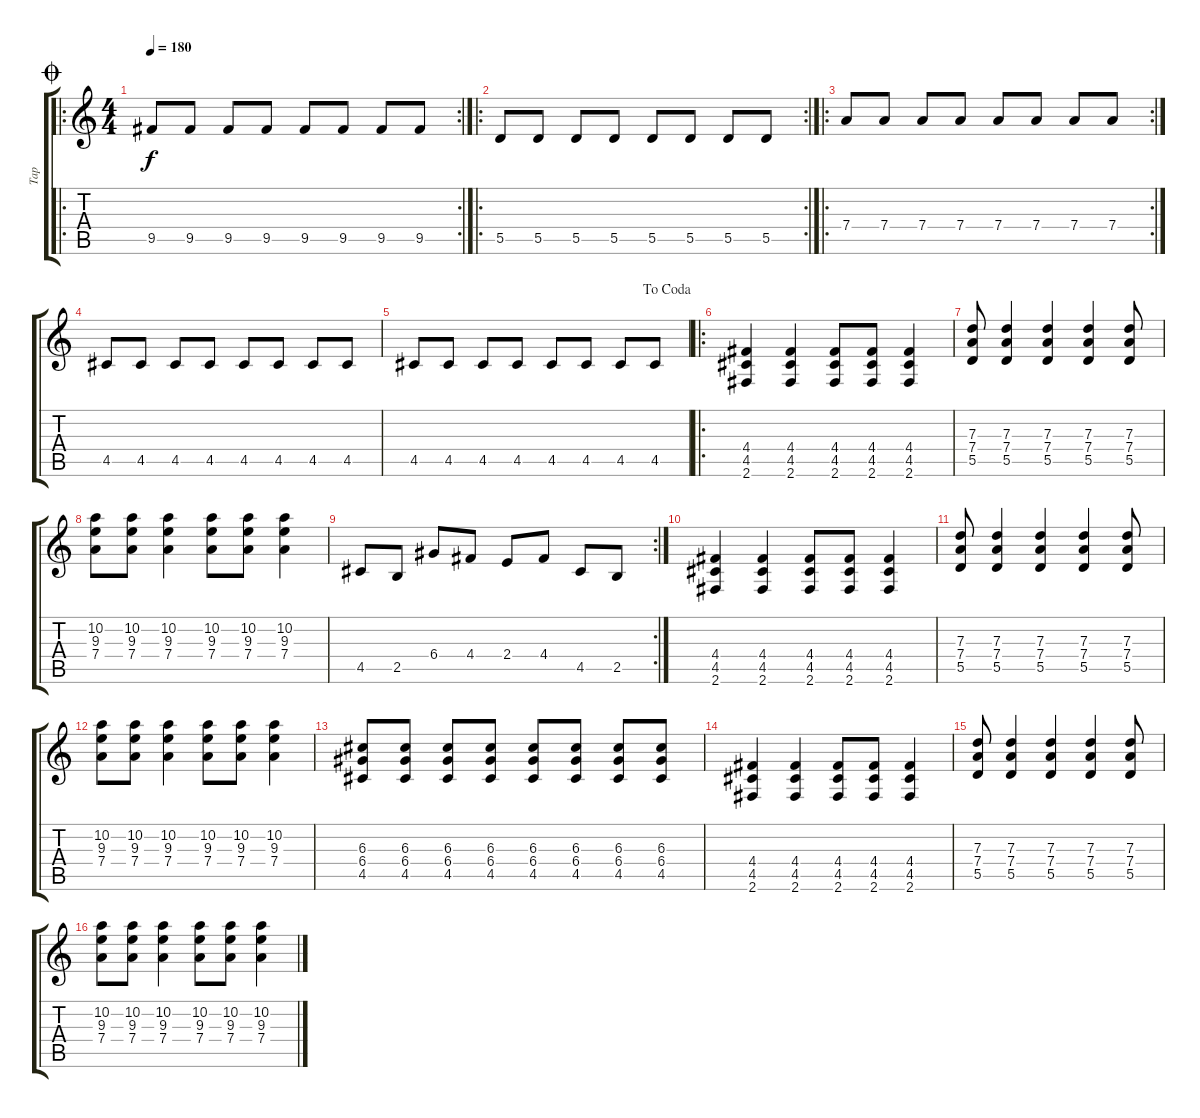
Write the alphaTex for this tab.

\track ("Tap" "Tap") {instrument overdrivenguitar}
\staff {score tabs}
\tuning (E4 B3 G3 D3 A2 E2) {hide}
\ro
\rc 2
\ts (4 4)
\jump coda
\tempo 180
\clef g2
\ks c
9.5.8{dy f} 9.5.8 9.5.8 9.5.8 9.5.8 9.5.8 9.5.8 9.5.8 |
\ro
\rc 2
5.5.8 5.5.8 5.5.8 5.5.8 5.5.8 5.5.8 5.5.8 5.5.8 |
\ro
\rc 2
7.4.8 7.4.8 7.4.8 7.4.8 7.4.8 7.4.8 7.4.8 7.4.8 |
4.5.8 4.5.8 4.5.8 4.5.8 4.5.8 4.5.8 4.5.8 4.5.8 |
\jump dacoda
4.5.8 4.5.8 4.5.8 4.5.8 4.5.8 4.5.8 4.5.8 4.5.8 |
\ro
(4.4 4.5 2.6).4 (4.4 4.5 2.6).4 (4.4 4.5 2.6).8 (4.4 4.5 2.6).8 (4.4 4.5 2.6).4 |
(7.3 7.4 5.5).8 (7.3 7.4 5.5).4 (7.3 7.4 5.5).4 (7.3 7.4 5.5).4 (7.3 7.4 5.5).8 |
(10.2 9.3 7.4).8 (10.2 9.3 7.4).8 (10.2 9.3 7.4).4 (10.2 9.3 7.4).8 (10.2 9.3 7.4).8 (10.2 9.3 7.4).4 |
\rc 2
4.5.8 2.5.8 6.4.8 4.4.8 2.4.8 4.4.8 4.5.8 2.5.8 |
(4.4 4.5 2.6).4 (4.4 4.5 2.6).4 (4.4 4.5 2.6).8 (4.4 4.5 2.6).8 (4.4 4.5 2.6).4 |
(7.3 7.4 5.5).8 (7.3 7.4 5.5).4 (7.3 7.4 5.5).4 (7.3 7.4 5.5).4 (7.3 7.4 5.5).8 |
(10.2 9.3 7.4).8 (10.2 9.3 7.4).8 (10.2 9.3 7.4).4 (10.2 9.3 7.4).8 (10.2 9.3 7.4).8 (10.2 9.3 7.4).4 |
(6.3 6.4 4.5).8 (6.3 6.4 4.5).8 (6.3 6.4 4.5).8 (6.3 6.4 4.5).8 (6.3 6.4 4.5).8 (6.3 6.4 4.5).8 (6.3 6.4 4.5).8 (6.3 6.4 4.5).8 |
(4.4 4.5 2.6).4 (4.4 4.5 2.6).4 (4.4 4.5 2.6).8 (4.4 4.5 2.6).8 (4.4 4.5 2.6).4 |
(7.3 7.4 5.5).8 (7.3 7.4 5.5).4 (7.3 7.4 5.5).4 (7.3 7.4 5.5).4 (7.3 7.4 5.5).8 |
(10.2 9.3 7.4).8 (10.2 9.3 7.4).8 (10.2 9.3 7.4).4 (10.2 9.3 7.4).8 (10.2 9.3 7.4).8 (10.2 9.3 7.4).4
